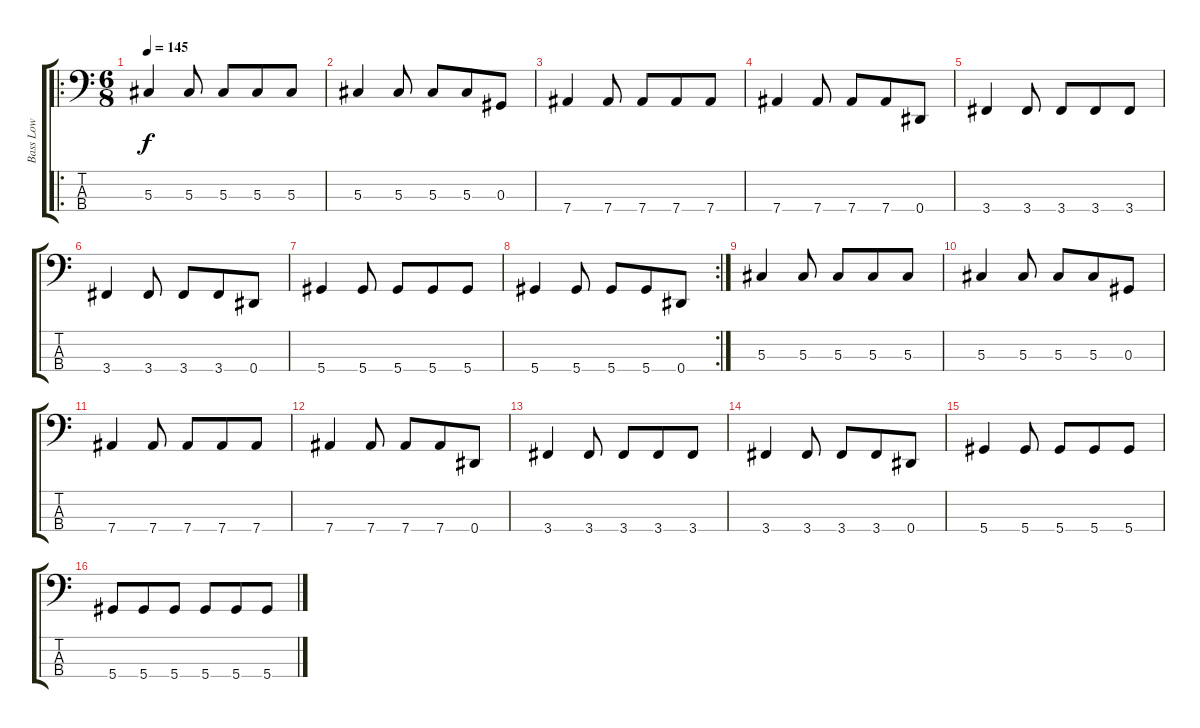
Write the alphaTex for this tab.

\track ("Bass Low" "Bass Low") {instrument electricbassfinger}
\staff {score tabs}
\tuning (Gb2 Db2 Ab1 Eb1) {hide}
\ro
\ts (6 8)
\tempo 145
\clef f4
\ks c
5.3.4{dy f} 5.3.8 5.3.8 5.3.8 5.3.8 |
5.3.4 5.3.8 5.3.8 5.3.8 0.3.8 |
7.4.4 7.4.8 7.4.8 7.4.8 7.4.8 |
7.4.4 7.4.8 7.4.8 7.4.8 0.4.8 |
3.4.4 3.4.8 3.4.8 3.4.8 3.4.8 |
3.4.4 3.4.8 3.4.8 3.4.8 0.4.8 |
5.4.4 5.4.8 5.4.8 5.4.8 5.4.8 |
\rc 2
5.4.4 5.4.8 5.4.8 5.4.8 0.4.8 |
5.3.4 5.3.8 5.3.8 5.3.8 5.3.8 |
5.3.4 5.3.8 5.3.8 5.3.8 0.3.8 |
7.4.4 7.4.8 7.4.8 7.4.8 7.4.8 |
7.4.4 7.4.8 7.4.8 7.4.8 0.4.8 |
3.4.4 3.4.8 3.4.8 3.4.8 3.4.8 |
3.4.4 3.4.8 3.4.8 3.4.8 0.4.8 |
5.4.4 5.4.8 5.4.8 5.4.8 5.4.8 |
5.4.8 5.4.8 5.4.8 5.4.8 5.4.8 5.4.8
